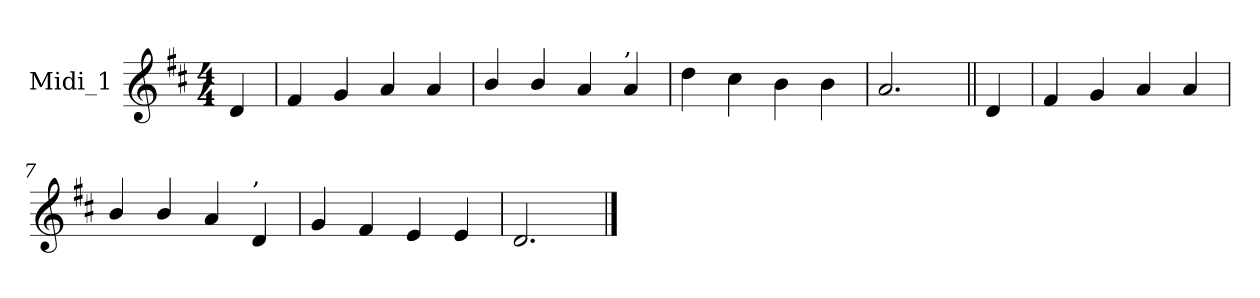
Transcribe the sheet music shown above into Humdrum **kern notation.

**kern
*part1
*staff1
*I"Midi_1
*clefG2
*k[f#c#]
*D:
*M4/4
=
4d
=1
4f#
4g
4a
4a
=2
4b/
4b/
4a
!LO:TX:a:t=,
4a
=3
4dd
4cc#
4b
4b
=4
2.a
!!LO:LB:g=z
=5||
4d
=6
4f#
4g
4a
4a
=7
4b/
4b/
4a
!LO:TX:a:t=,
4d
=8
4g
4f#
4e
4e
=9
2.d
==
*-
